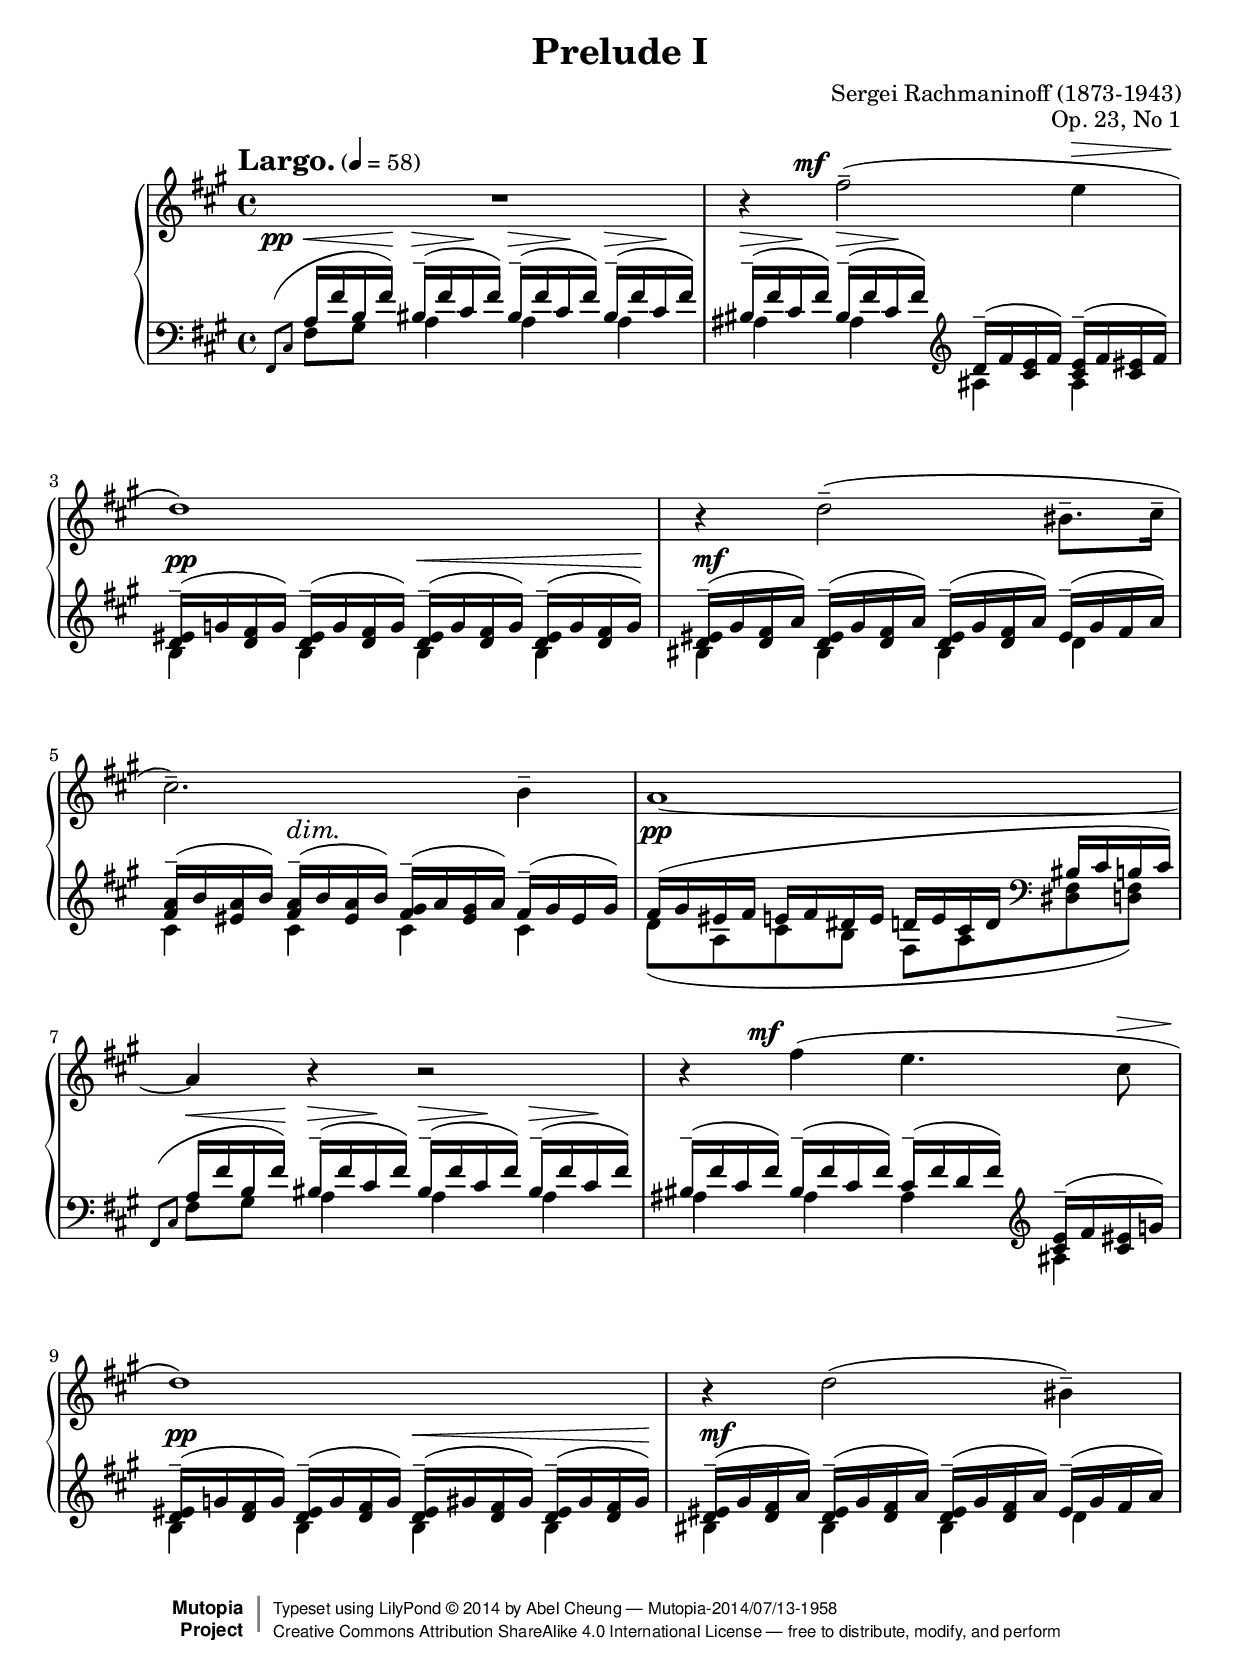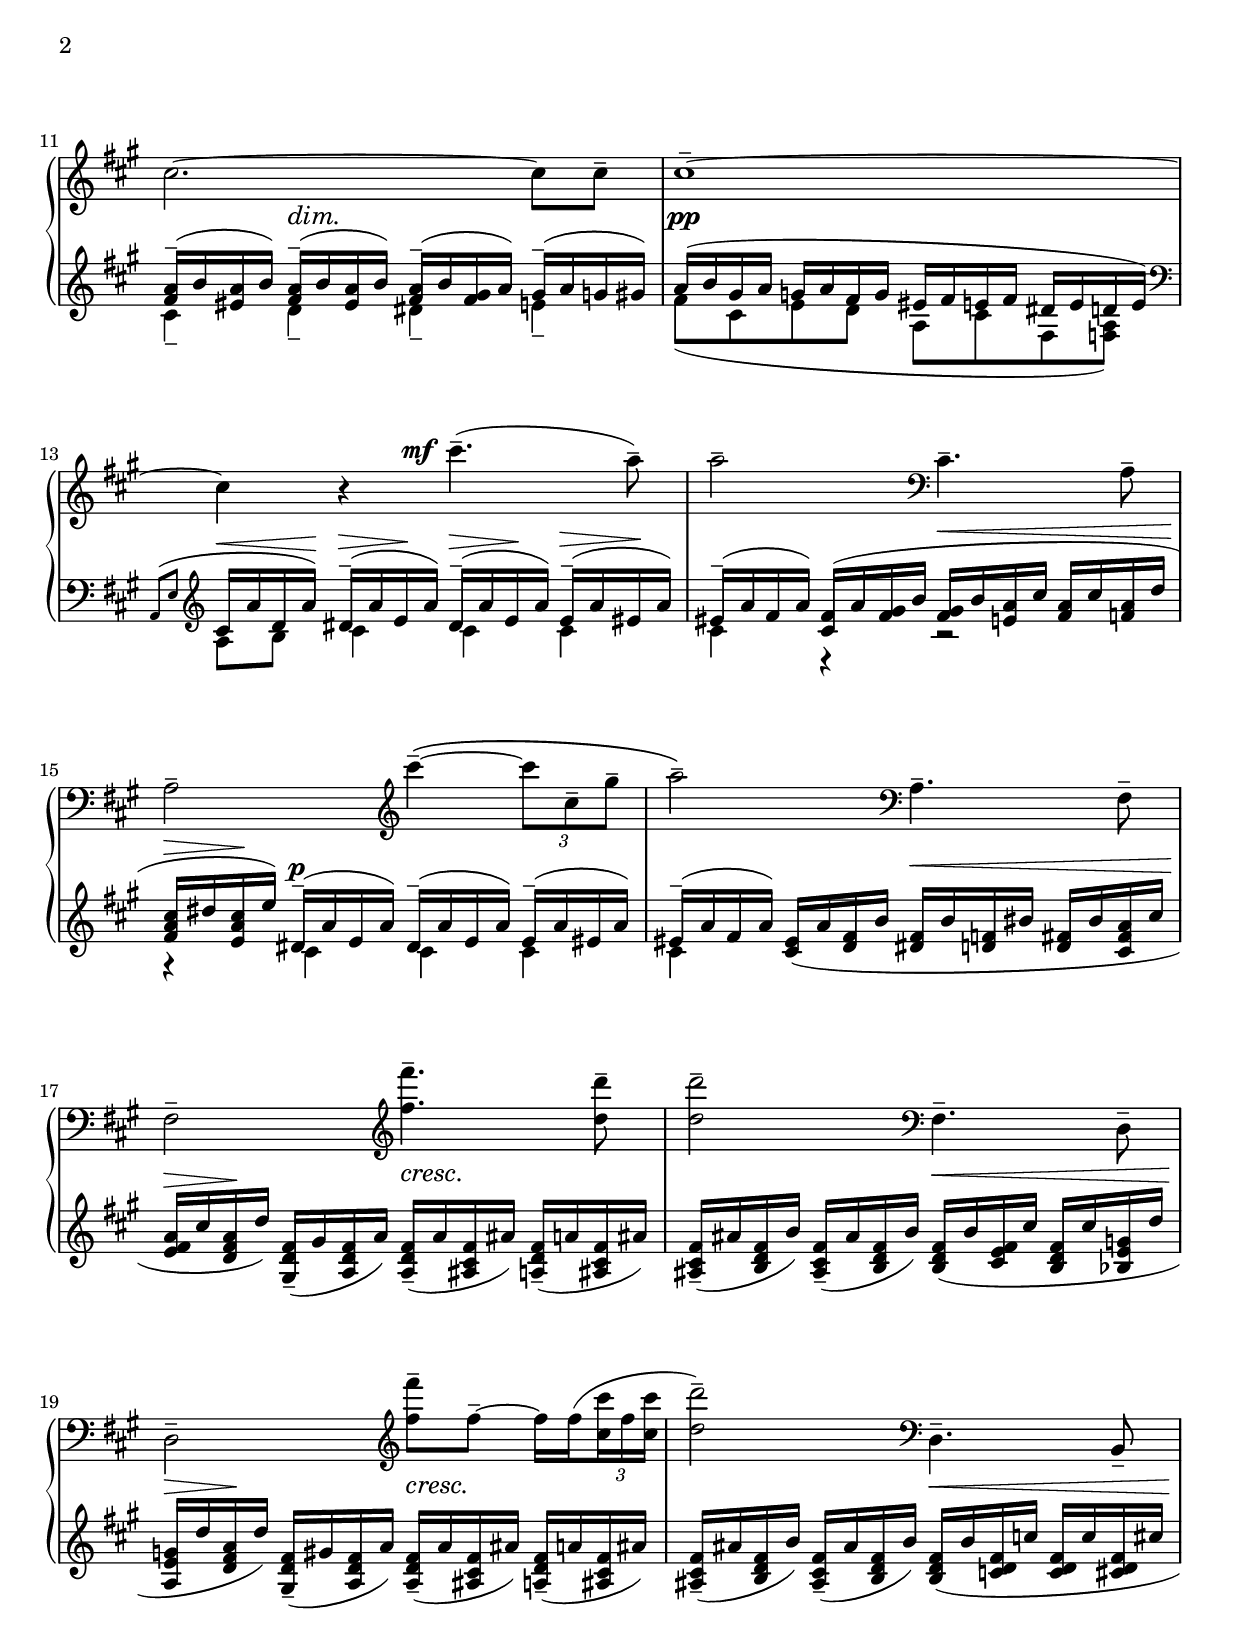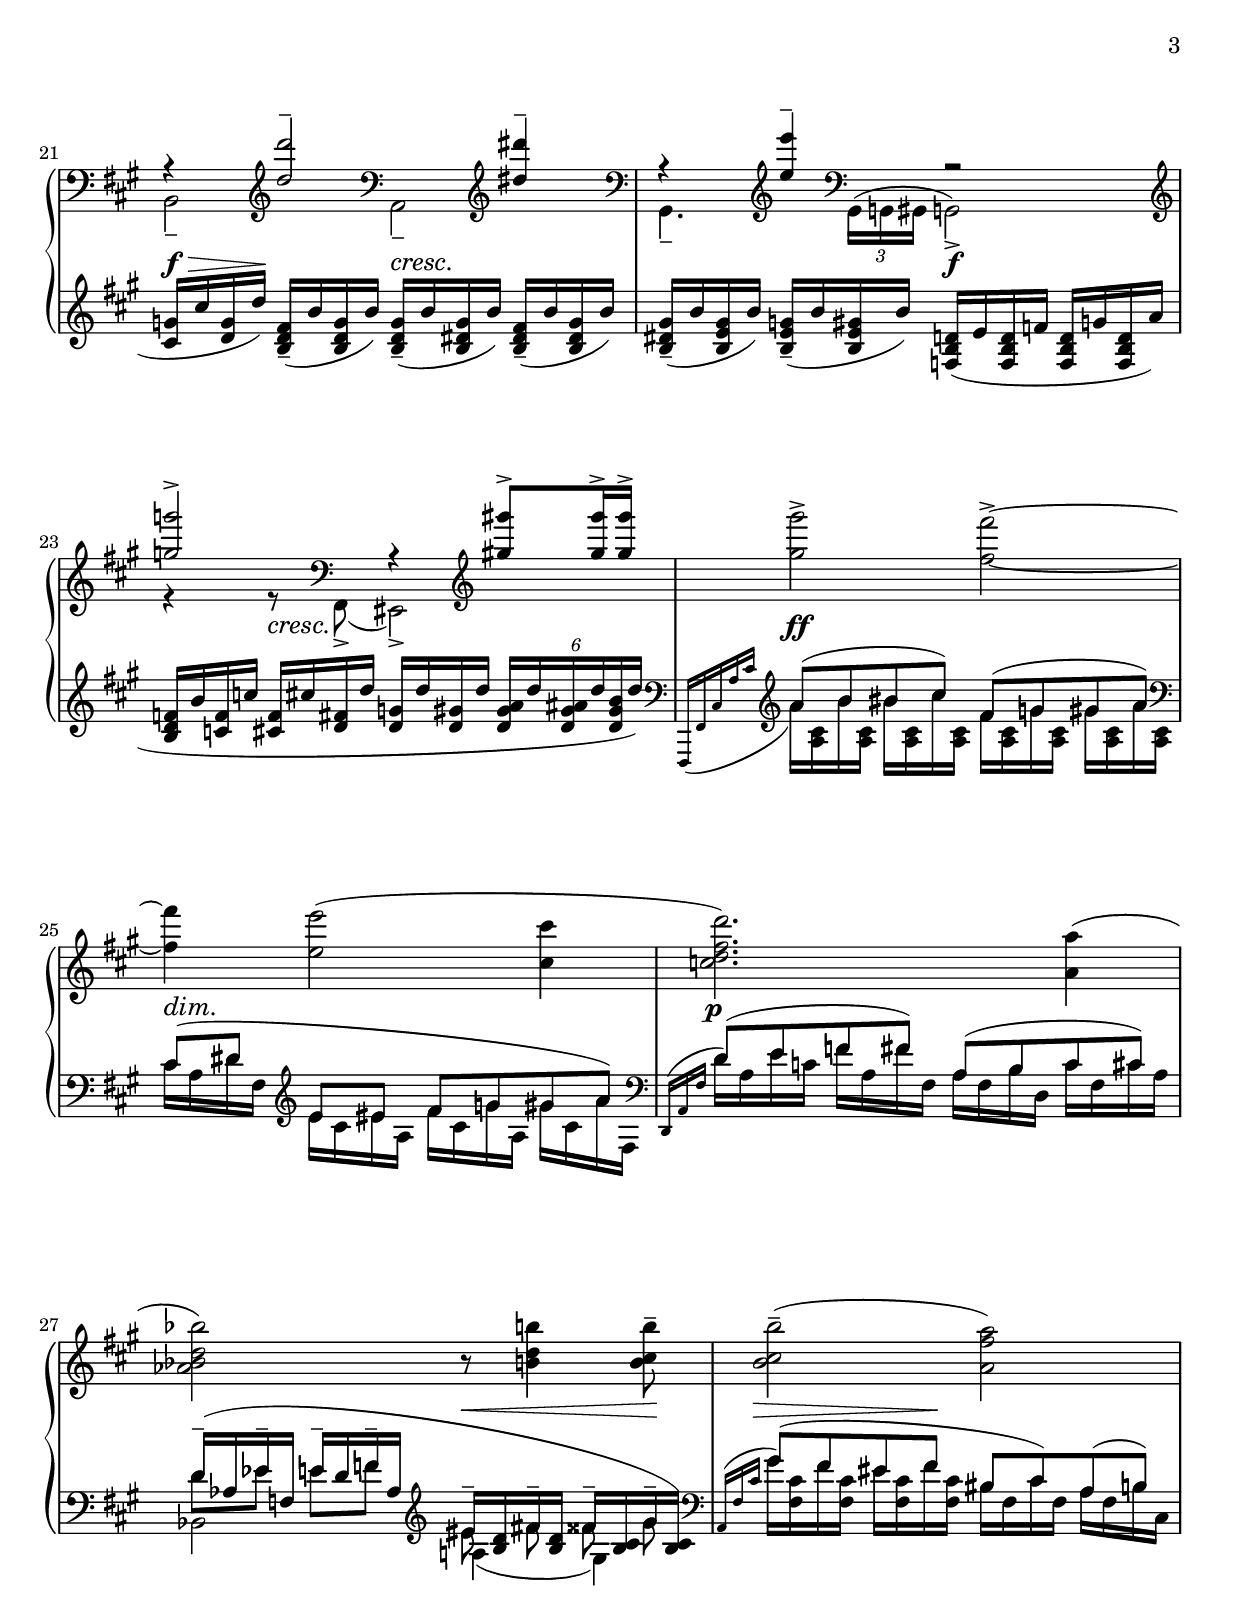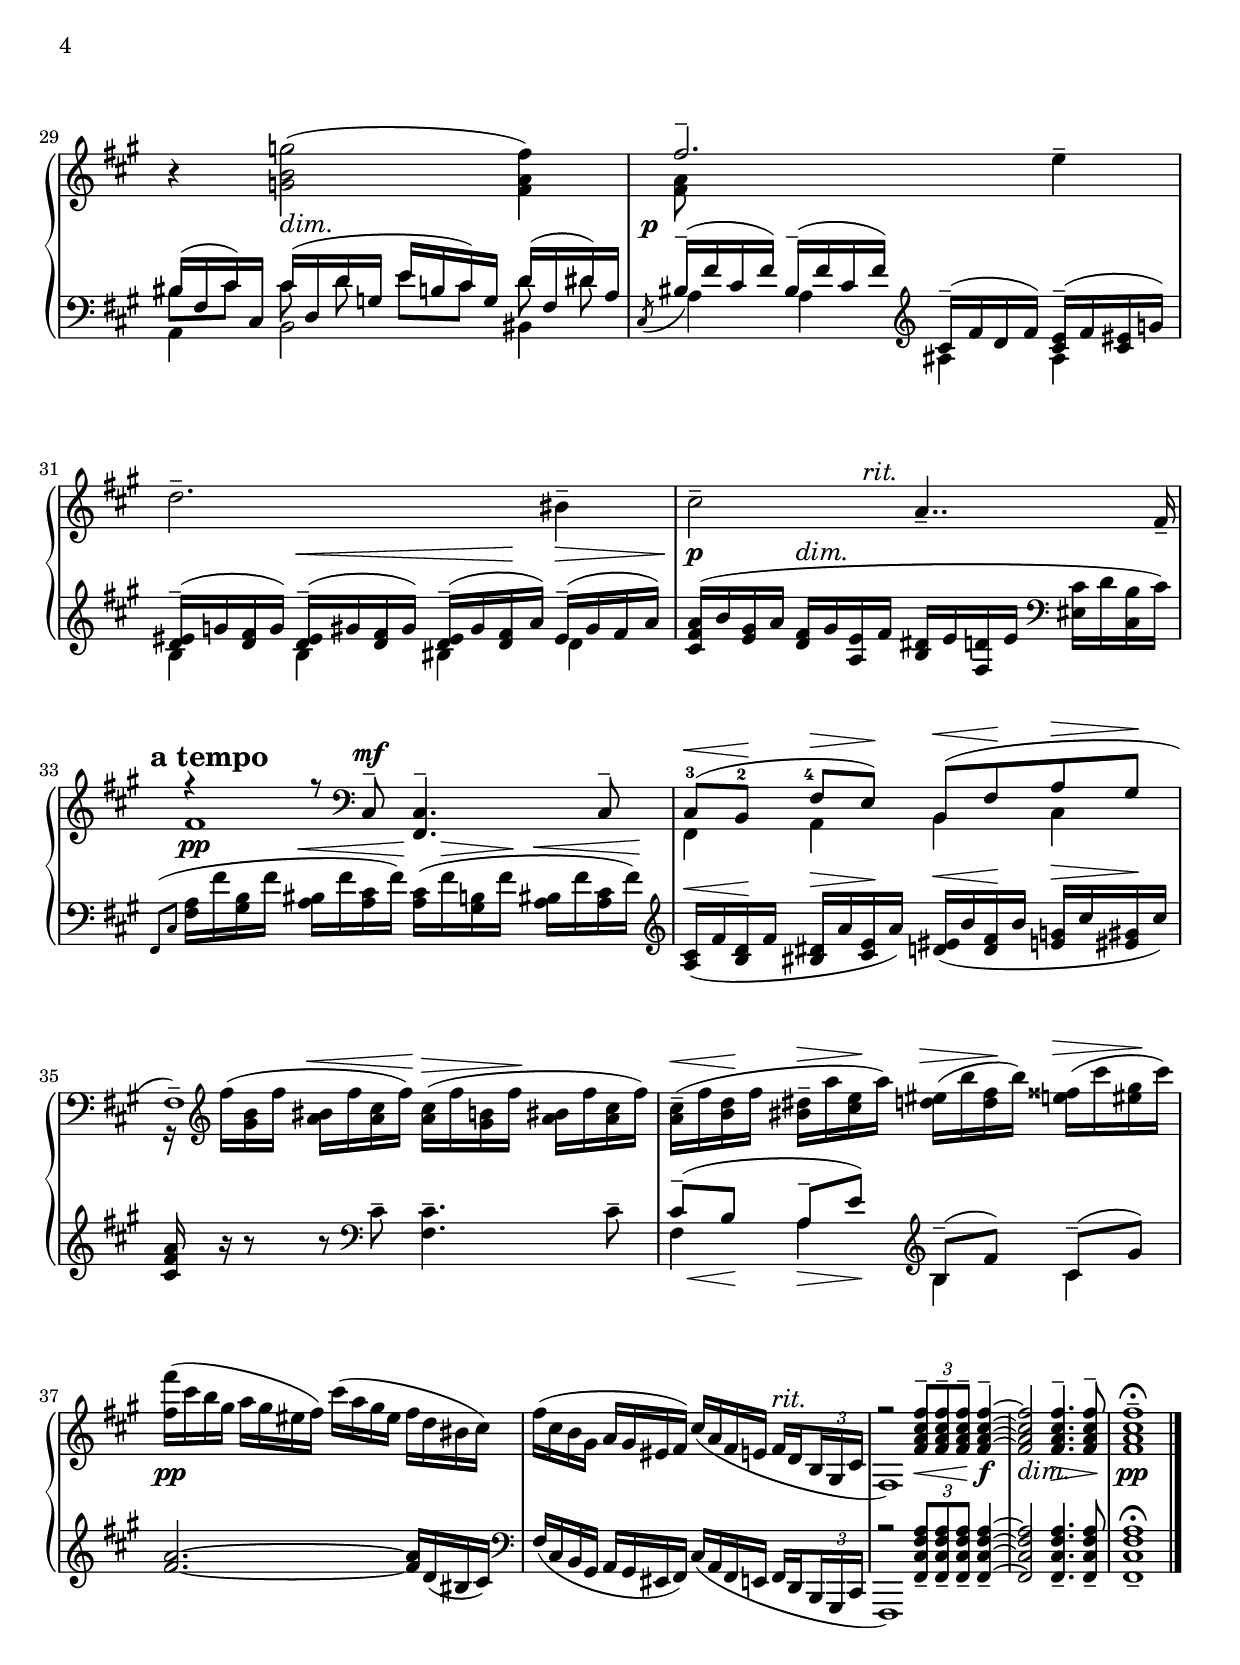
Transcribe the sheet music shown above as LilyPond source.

%%--------------------------------------------------------------------
% LilyPond typesetting of Rachmaninoff Prelude Op. 23 No. 1
%%--------------------------------------------------------------------

%----- Notes ---------------------------------------------------------
% - Some grace notes are specially done with work-arounds
%   * Most are shortened to avoid insufficient note length stealing from
%     normal notes, see the bar 24 one for extreme example (otherwise
%     LH / RH channels will be out of sync)
%   * starting a voice with grace note mess up some voice properties

%----- Known problems ------------------------------------------------
% - Some artifacts need tweaking to look better, e.g.
%   * Left hand slur spanning bar 22-23 (end point not reaching barline)
%   * Last hairpin at bar 36 (should start at stem, not notehead left bound)
% - MIDI completely broken
%   * Sound volume is a mess because some dynamics are in its own staff while others are
%     attached to LH / RH.
%   * Adding tons of invisible dynamics to both staves is not easy to manage, tackle later
%   * As a result, midiMinimumVolume and midiMaximumVolume are set to prevent uncontrolled
%     sound volume
%   * Grace notes will never sound like natural performance
%   * Ritardando is only crudely simulated
% - Some <> hairpin pairs are not vertically aligned



%%--------------------------------------------------------------------
% The Mutopia Project
% LilyPond template for keyboard solo piece
%%--------------------------------------------------------------------
 
\version "2.18.2"
 
%---------------------------------------------------------------------
%--Paper-size setting must be commented out or deleted upon submission.
%--LilyPond engraves to paper size A4 by default.
%--Uncomment the setting below to validate your typesetting
%--in "letter" sizing.
%--Mutopia publishes both A4 and letter-sized versions.
%---------------------------------------------------------------------
% #(set-default-paper-size "letter")
 
%--Default staff size is 20
% #(set-global-staff-size 20)
 
\paper {
    top-margin = 8\mm                              %-minimum top-margin: 8mm
    top-markup-spacing.basic-distance = #6         %-dist. from bottom of top margin to the first markup/title
    markup-system-spacing.basic-distance = #5      %-dist. from header/title to first system
    top-system-spacing.basic-distance = #12        %-dist. from top margin to system in pages with no titles
    last-bottom-spacing.basic-distance = #12       %-pads music from copyright block
    
    ragged-last = ##f
    ragged-bottom = ##f
    ragged-last-bottom = ##f
}
 
%---------------------------------------------------------------------
%--Refer to http://www.mutopiaproject.org/contribute.html
%--for usage and possible values for header variables.
%---------------------------------------------------------------------
\header {
    title = "Prelude I"
    composer = "Sergei Rachmaninoff (1873-1943)"
    opus = "Op. 23, No 1"
    %piece = "Left-aligned header"
    date = "1901"
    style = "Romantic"
    %% Gutheil edition on IMSLP is also cross-referenced
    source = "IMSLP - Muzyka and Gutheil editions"
 
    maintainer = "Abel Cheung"
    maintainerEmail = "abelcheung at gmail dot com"
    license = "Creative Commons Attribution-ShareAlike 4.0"
 
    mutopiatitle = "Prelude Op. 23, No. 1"
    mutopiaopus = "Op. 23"
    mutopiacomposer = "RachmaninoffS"
    %--A list of instruments can be found at http://www.mutopiaproject.org/browse.html#byInstrument
    %--Multiple instruments are separated by a comma
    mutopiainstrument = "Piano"
 
 
    % Footer, tagline, and copyright blocks are included here for reference
    % and spacing purposes only.  There's no need to change these.
    % These blocks will be overridden by Mutopia during the publishing process.
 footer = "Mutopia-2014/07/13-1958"
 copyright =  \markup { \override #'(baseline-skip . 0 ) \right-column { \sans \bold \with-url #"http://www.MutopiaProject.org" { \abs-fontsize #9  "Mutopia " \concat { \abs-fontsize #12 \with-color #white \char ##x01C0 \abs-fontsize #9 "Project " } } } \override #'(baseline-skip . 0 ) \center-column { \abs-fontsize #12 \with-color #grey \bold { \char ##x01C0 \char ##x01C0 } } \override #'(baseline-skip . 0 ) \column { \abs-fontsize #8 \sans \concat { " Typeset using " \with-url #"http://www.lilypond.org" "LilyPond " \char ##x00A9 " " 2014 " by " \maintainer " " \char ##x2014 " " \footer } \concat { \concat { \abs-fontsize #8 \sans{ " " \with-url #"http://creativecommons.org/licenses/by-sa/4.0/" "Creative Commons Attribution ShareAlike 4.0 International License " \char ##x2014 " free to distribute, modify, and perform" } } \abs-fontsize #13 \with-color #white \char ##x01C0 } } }
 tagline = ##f
}


%--------Definitions and shorthands
global = {
  \key fis \minor
  \time 4/4
}

subBeam = {
  \once \set subdivideBeams = ##t
  \once \set baseMoment = #(ly:make-moment 1 8)
}

barLinePad = { % some dynamics sticking too close to bar lines
  \once \override Staff.BarLine.space-alist.next-note = #'(semi-fixed-space . 2.0)
}

hideTempo = { % for controlling midi speed
  \once \omit Score.MetronomeMark
}

#(define (shape-if-broken grob)
   ; Fix end point of first segment of broken slur, raise to above staff lines,
   ; like \shape #'(((0 . 0)(0 . 0)(0 . 1)(0 . 1)) ()) Slur
   ; but only does so if slur is broken between 2 staves
   ; base on lilypond doc Difficult Tweaks example
   (let* (
           (orig (ly:grob-original grob))
           (siblings (if (ly:grob? orig)
                         (ly:spanner-broken-into orig)
                         '())))
     (if (>= (length siblings) 2)
         (let* (
                 (points (ly:slur::calc-control-points (first siblings)))
                 (pt-three (third points))
                 (pt-four (fourth points)))
           (set! pt-three (cons (car pt-three) (+ 1 (cdr pt-three))))
           (set! pt-four  (cons (car pt-four ) (+ 1 (cdr pt-four ))))
           (ly:grob-set-property! (first siblings) 'control-points
             (append (list-head points 2) (list pt-three) (list pt-four)))
           ))))
         


%-------- Right Hand parts

RHone = \relative c'' { % bar 21-23
  r4 \clef treble <d d'>2-- \clef treble <dis dis'>4-- |
  r4 \clef treble <e e'>4-- r2 |
  \clef treble <g g'>2-> r4 \clef treble <gis gis'>8-> q16-> q-> |
}

RHtwo = \relative c { % bar 21-23
  b2-- \clef bass a-- |
  \clef bass gis4.-- \clef bass \tuplet 3/2 { gis16^( g gis } g2->) |
  r4 r8 \clef bass fis8->( eis2->) |
}

RH = \relative c'' {
  \tempo \markup{ \huge{ "Largo." } } 4 = 58
  % invisible bar to cope with left hand grace note, see start of left hand portion
  \partial 16 s16 \bar ""
  % bar 1-10
  R1 |
  r4
  \once \override DynamicText.X-offset = #-4
  fis2(--^\mf e4^\> |
  d1)\! |
  r4
  \once \override Slur.after-line-breaking = #shape-if-broken
  d2(-- bis8.-- cis16-- |
  cis2.)-- b4-- |
  a1~ |
  a4 r r2 |
  r4
  \once \override DynamicText.X-offset = #-4
  \once \override Slur.after-line-breaking = #shape-if-broken
  fis'(^\mf e4. cis8^\> |
  d1)\! |
  r4 d2( bis4)-- |

  % bar 11-20
  cis2.~ cis8 cis8-- |
  cis1--~ |
  cis4 r
  \once \override DynamicText.X-offset = #-4.5
  cis'4.^\mf--( a8--) |
  a2-- \clef bass cis,,4.-- a8-- |
  a2-- \clef treble
  \shape #'((0.5 . 0)(0.5 . 0)(-0.5 . 0)(-0.5 . 0)) Tie
  cis''4--~\( \tuplet 3/2 { cis8 cis,-- gis'-- } |
  a2--\) \clef bass a,,4.-- fis8-- |
  fis2-- \clef treble <fis'' fis'>4.-- <d d'>8-- |
  q2-- \clef bass fis,,4.-- d8-- |
  d2-- \clef treble <fis'' fis'>8-- fis--~
  \subBeam fis16
  \shape #'((0 . -0.5)(0 . 1)(0 . 0)(0 . 0)) Slur
  fis16(
  \tuplet 3/2 { <cis cis'> fis <cis cis'> } |
  <d d'>2--) \clef bass d,,4.-- b8-- |
  
  % bar 21-23
  <<
    { \voiceOne \RHone }
    \new Voice
    { \voiceTwo \RHtwo }
  >>

  % bar 24-29
  \oneVoice
  % allow LilyPond decide potential line breaks within bars
  % otherwise impossible to achieve ragged-* settings
  <gis''' gis'>2-> \bar "" <fis fis'>->~ |
  <fis fis'>4 <e e'>2( <cis cis'>4 |
  <c d fis d'>2.) <a a'>4( |
  <aes bes d bes'>2) \bar "" r8 <b d b'>4 <b cis b'>8-- |
  q2--( \bar "" <a fis' a>) |
  r4 <g b g'>2( <fis a fis'>4) |
  
  % bar 30-32
  << { fis'2.-- } \\ { <fis, a>8 s8 s2 } >> e'4-- |
  d2.-- bis4-- |
  cis2--
  \hideTempo \tempo 4 = 55
  \once \override TextScript.X-offset = #-5
  a4..--^\markup{\larger \italic "rit."}
  fis16-- |
  
  % bar 33-35
  % see left hand for tempo mark
  <<
    \relative c {
      r4 r8 \clef bass cis8^\mf-- <cis fis,>4.-- cis8-- |
      cis[(^\<-3 b]\!-2
      % default fingering position doesn't look good
      \once \override Fingering.avoid-slur = #'ignore
      \once \override Fingering.extra-offset = #'(-0.8 . -1.5)
      fis'[^\>-4 e])\! b(^\< fis'\! a^\> gis\! |
      fis1--) |
    }
    \\
    \relative c' {
      fis1 |
      fis,,4 a b cis |
      r16 \clef treble fis''^( <gis, b> fis' <a, bis>^\< fis' <a, cis> fis'\! )
      <a, cis>^(^\> fis' <gis, b> fis'\! <a, bis> fis' <a, cis> fis') |
    }
  >>
  
  % bar 36-37.5
  <a cis>--(^\< fis' <b, d>\! fis' <bis, dis>--^\> a' <cis, e>\! a')
  <d, eis>(^\> b' <d, fis>\! b') <e, fisis>(^\> cis' <eis, gis>\! cis') |
  <fis fis,>( cis b gis a gis eis fis) cis'( a gis eis fis d bis cis) |
  fis( cis b gis a gis eis fis)
  
  % bar 37.5-39.5
  <<
    \relative c' {
      s2 |
      r2 \tuplet 3/2 { <fis a cis fis>8-- q-- q-- }
      q4--~ |
      q2
    } \\
    \relative c' {
      \voiceOne
      cis'16_( a fis e
      \subBeam fis^\markup{\larger \italic "rit."} d
      \tuplet 3/2 { b16 gis cis } |
      fis,1) |
      s2
    }
  >>
  
  % bar 39.5-41
  \stemUp <fis a cis fis>4.^- q8^- |
  q1^-\fermata
}

%---------- Left Hand parts

LHone = \relative c' {
  % staff or voice starting with grace note has been b0rked for ages
  % https://code.google.com/p/lilypond/issues/detail?id=34
  \partial 16 \relative c, { \afterGrace s16 { \scaleDurations 2/3 { fis8[( cis'8] } } } \bar ""

  % bar 1-5
  a16 fis' b, fis') \repeat unfold 5 { bis,--( fis' cis fis) }
  \clef treble
  d--( fis <cis e> fis) <cis e>--( fis <cis eis> fis) |
  \repeat unfold 4 { <d eis>--( g   <d fis> g)   } |
  \repeat unfold 3 { <d eis>--( gis <d fis> a')  } eis--( gis fis a) |
  <fis a>--( b <eis, a> b') <fis a>--( b <eis, a> b')
  <fis gis>--( a <eis gis> a) fis--( gis eis gis) |

  % bar 6-10
  fis( gis eis fis e fis dis e
  d e cis d \clef bass bis cis b cis) |
  \grace { \scaleDurations 2/3 { fis,,8( cis' } } a'16^\< fis' b, fis')\!
  \repeat unfold 3 { bis,--(^\> fis' cis\! fis) } |
  \repeat unfold 2 { bis,--( fis' cis fis) }
  cis--( fis d fis) \clef treble <cis e>--( fis <cis eis> g') |
  \repeat unfold 2 { <d eis>--( g   <d fis> g)   }
  \repeat unfold 2 { <d eis>--( gis <d fis> gis) } |
  \repeat unfold 3 { <d eis>--( gis <d fis> a')  } eis--( gis fis a) |
  
  % bar 11-15
  <fis a>--( b <eis, a> b') <fis a>--( b <eis, a> b')
  <fis a>--( b <fis gis> a) gis--( a g gis) |
  a( b gis a g a fis g eis fis e fis dis e d e) \clef bass |
  \grace { \scaleDurations 2/3 {  a,,8( e' } } \clef treble cis'16^\< a' d, a')\!
  \repeat unfold 2 { dis,^\>--( a' e\! a) } e^\>--( a eis\! a) |
  eis--( a fis a) <cis, fis>( a' <fis gis> b
  <fis gis>^\< b <e, a> cis' <fis, a> cis' <f, a> d' |
  <fis, a cis>^\> dis' <e, a cis>\! e') dis,--^\p ( a' e a )
  dis,--( a' e a) e--( a eis a) |

  % first beat of bar 16
  eis--( a fis a)
}

LHtwo = \relative c {
  \partial 16 s16 |
  % bar 1-10
  fis8 gis a4 a a |
  ais ais ais ais |
  b b b b |
  bis bis bis d |
  cis cis cis cis |
  d8( a cis b fis a <dis, fis> <d fis>) |
  fis8[ gis] a4 a a |
  ais ais ais ais |
  b b b b |
  bis bis bis d |
  
  % bar 11-15
  cis-- d-- dis-- e-- |
  fis8( cis e d a cis fis, <f a>) |
  a b cis4 cis cis |
  cis r r2 |
  r4 cis cis cis | cis
}

LHthree = \relative c, {
  % bar 24-26
  % FIXME: I give up tweaking to sound like real performance.
  % Even with \afterGrace, the note BEFORE padding space is stealed
  % It might be doable with cue notes but then cross-voice slur becomes another problem
  % Here is the deal: the grace notes are virtually indistinguishable

  % It makes more sense to use slurDown, following Gutheil edition in this appoggiatura,
  % instead of following convention. Situation is different for the next 2 appoggiatura
  \slurDown
  \shape #'((0 . 0) (-0.35 . -0.3) (-0.7 . -0.6) (-1.05 . -1)) Slur % not overlap with end note stem
  \appoggiatura { \scaleDurations 1/2 { fis,16[ fis' cis' a' cis] } }
  \slurNeutral
  % curse this grace note thing again, stem direction is messed up
  \voiceOne
  \clef treble a'8( b bis cis) fis,( g gis a) |
  \clef bass cis,[( dis] \clef treble e[ eis] fis g gis a) |
  \clef bass \appoggiatura { d,,,16[ a' fis'] }
  d'8( e f fis) a,( b c cis) |
  
  % bar 27-29
  \shape #'((0 . 0)(4 . 2)(0 . 0)(0 . -2)) Slur
  d16-- ( aes ees'-- f, e'-- d f-- aes,
  \clef treble eis'-- <b d> fis'-- <b, d> fisis'-- <b, cis> gis'-- <b, cis> ) |
  \clef bass \appoggiatura { a,16 fis' cis' }
  gis'8( fis eis fis bis, cis) a( b) |
  % NOTE: follow Gutheil edition for 2nd left hand slur, instead of ending at
  % G note in Muzyka edition -- slurs are for left hand main melody
  bis16( fis cis') cis, cis'( d, d' g, e' b cis) g d'( fis, dis') a |
  
  % bar 30-31
  \repeat unfold 2 { bis--( fis' cis fis) } \clef treble
  cis--( fis d fis) <cis e>--( fis <cis eis> g') |
  <d eis>--( g <d fis> g) <d eis>--( gis <d fis> gis)
  <d eis>--( gis <d fis> a') eis--( gis fis a) |
}

LHfour = \relative c'' {
  % bar 24-26
  a16 <a, cis> b' <a, cis> bis' <a, cis> cis' <a, cis>
  fis' <a, cis> g' <a, cis> gis' <a, cis> a' <a, cis> |
  cis a dis fis, e' cis eis a, fis' cis g' a, gis' cis, a' fis, |
  d' a e' c f a, fis' fis, a fis b d, c' fis, cis' a |
  
  % bar 27-29
  d8[ ees] e[ f] \autoBeamOff eis fis fisis gis \autoBeamOn |
  gis16 <fis, cis'> fis' <fis, cis'> eis' <fis, cis'> fis' <fis, cis'>
  bis fis cis' fis, a fis b cis, |
  bis'8[ cis] \autoBeamOff cis d e[ cis] d dis \autoBeamOn |
  
  % bar 30-31
  \once \stemUp \acciaccatura cis,8 a'4 a ais ais |
  b b bis d |
}

LHfive = \relative c { % bar 24-31
  s1*3 |
  \stemDown
  % Default horiz shift for 3rd voice either is unnecessary or
  % doesn't work (some notes would overlap), so do it manually
  \once \override NoteColumn.force-hshift = #0
  bes2
  \once \override NoteColumn.force-hshift = #0.8
  a'4_(
  \once \override NoteColumn.force-hshift = #0.8
  gis) |
  s1 |
  \override NoteColumn.ignore-collision = ##t
  a,4 b2 bis4 |
  s1*2 |
}

LH = {
  % bar 1-15
  <<
    { \voiceOne \LHone }
    \new Voice
    { \voiceTwo \LHtwo }
  >>

  \oneVoice \relative c' {
    % 2nd quaver of bar 16 - 20
    <cis eis>16( a' <d, fis> b'
    <dis, fis>^\< b' <d, f> bis' <d, fis> bis' <cis, fis a> cis' |
    <e, fis a>^\> cis' <d, fis a>\! d') <gis,, d' fis>--( gis' <a, d fis> a')
    \repeat unfold 2 { <a, d fis>--( a' <ais, cis fis> ais') } |
    \repeat unfold 2 { <ais, cis fis>--( ais' <b, d fis> b') }
    <b, d fis>( b' <cis, e fis> cis' <b, d fis> cis' <bes, e g> d' |
    <a, e' g> d' <d, fis a> d') <gis,, d' fis>--( gis' <a, d fis> a')
    \repeat unfold 2 { <a, d fis>--( a' <ais, cis fis> ais') } |
    \repeat unfold 2 { <ais, cis fis>--( ais' <b, d fis> b') }
    <b, d fis>( b' <c, d fis> c' <c, d fis> c' <cis, d fis> cis' |
    <cis, g'> cis' <d, g> d') <b, d fis>--( b' <b, d g> b')
    <b, d g>--( b' <b, dis g> b') <b, dis fis>--( b' <b, dis g> b') |
    
    % bar 21-23
    <b, dis gis>--( b' <b, e gis> b') <b, e g>--( b' <b, e gis> b')
    <f, b d>( e' <f, b d> f' <f, b d> g' <f, b d> a' |
    <b, d f> b' <c, f> c' <cis, f> cis' <d, fis> d' <d, g> d' <d, gis> d'
    \tuplet 6/4 { <d, gis a> d' <d, gis ais> d' <d, gis b> d') } |
  } \clef bass
  
  % bar 24-31
  <<
    { \voiceOne \LHthree }
    \new Voice { \voiceTwo \LHfour }
    % Not following lilypond recommendation on voice order, it ends up doing more work since
    % notes in 3rd (middle) voice are horizontally shifted. We want the bottom ones shifted instead
    \new Voice { \voiceThree \LHfive }
  >>
  
  \oneVoice \relative c'' {
    % bar 32-36
    <a fis cis>( b <gis e> a <fis d> gis
    <e a,> fis
    <dis b> e <d fis,> e \clef bass <cis eis,> d <b cis,> cis) |
    % align with grace notes, so not marking tempo on right hand
    \once \set Score.tempoHideNote = ##t
    \tempo \markup{ \huge{ "a tempo" } } 4 = 58
    \grace { \scaleDurations 2/3 { fis,,8^( cis' } } <fis a>16 fis' <gis, b> fis' <a, bis>^\< fis' <a, cis> fis')\!
    <a, cis>( fis'^\> <gis, b> fis'\! <a, bis>^\< fis' <a, cis> fis')\! |
    \clef treble <a, cis>(^\< fis' <b, d>\! fis' <bis, dis>^\> a' <cis, e>\! a')
    <d, eis>(^\< b' <d, fis>\! b' <e, g>^\> cis' <eis, gis>\! cis') |
    <cis, fis a>16 r r8 r \clef bass cis-- <cis fis,>4.-- cis8-- |
    <<
      {
        % work around problem: (De)crescendo with unspecified starting volume in MIDI
        \once \omit Voice.DynamicText
        cis--\mf[(\< b]\! a--[\> e'])\!
        \clef treble b--[( fis']) cis--[( gis'])
      } \\
      \relative c { fis4 a b cis }
    >>
    
    % bar 37-41
    <fis a>2.~ <fis a>16 d( bis cis) |
    \clef bass fis,( cis b gis a gis eis fis)
    <<
      \relative c, {
        s2 | r2
        \once \override Beam.positions = #'(4.5 . 4.5) % align beamed and unbeamed notes
        \tuplet 3/2 { \repeat unfold 3 { <fis cis' fis a>8_- } }
        q4_-~ |
        q2
      } \\
      \relative c, {
        \voiceOne
        cis'16_( a fis e
        \subBeam fis d
        \tuplet 3/2 { b16 gis cis } |
        fis,1) |
        s2
      }
    >>
    <fis cis' fis a>4.-- q8-- |
    q1--\fermata
  }
}

%------------ Dynamics

Dynamics = {
  \partial 16 s16 |
  % bar 1-10
  \once \override DynamicText.X-offset = #-4
  s16\pp\< s8 s16\! \repeat unfold 5 { s8\> s8\! }
  s2 |
  s2\pp s4..\< s16\! |
  s1\mf |
  s4 s2.\dim |
  \barLinePad s1\pp |
  s1*2 |
  s2\pp s4..\< s16\! |
  s1\mf |
  
  % bar 11-20
  s4 s2.\dim |
  \barLinePad s1\pp |
  s1*4 |
  s2 s2\cresc |
  s2\! s2\< |
  s8\> s8\! s4 s2\cresc |
  s2\! s2\< |
  
  % bar 21-30
  s8.\f\> s16\! s4 s2\cresc |
  s2 s2\f |
  s4 s2.\cresc |
  s1\ff |
  s1\dim |
  s1\p |
  s2 s4.\< s8\! |
  s4.\> s8\! s2 |
  s4 s2.\dim |
  \once \override DynamicText.X-offset = #-3
  s1\p |
  
  % bar 31-41
  s4 s4.\< s8\! s4\> |
  s4\p
  s2.\dim |
  s4\pp s2. |
  s1*3 |
  \hideTempo \tempo 4 = 56
  \barLinePad s1\pp |
  s2.
  \hideTempo \tempo 4 = 52
  s4 |
  s2
  \hideTempo \tempo 4 = 48
  s4\< s4\f |
  \hideTempo \tempo 4 = 44
  s2\dim s4.\> s8\! |
  s1\pp \bar "|."
}

%-------Typeset music and generate midi
\score {
  \context PianoStaff <<
    %-Midi instrument values at 
    % http://lilypond.org/doc/v2.18/Documentation/snippets/midi#midi-demo-midiinstruments
    \set PianoStaff.midiInstrument = "acoustic grand"
    \new Staff << \clef treble \global \RH >>
    \new Dynamics << \Dynamics >>
    \new Staff << \clef bass   \global \LH >>
  >>
  \layout {
    \context {
      \Score
      \override TupletBracket.bracket-visibility = ##f
      \override DynamicTextSpanner.style = #'none
    }
  }
  \midi {
    \tempo 4 = 58
    \context {
      \Score
      midiMinimumVolume = #0.3
      midiMaximumVolume = #1
    }
  }
}
